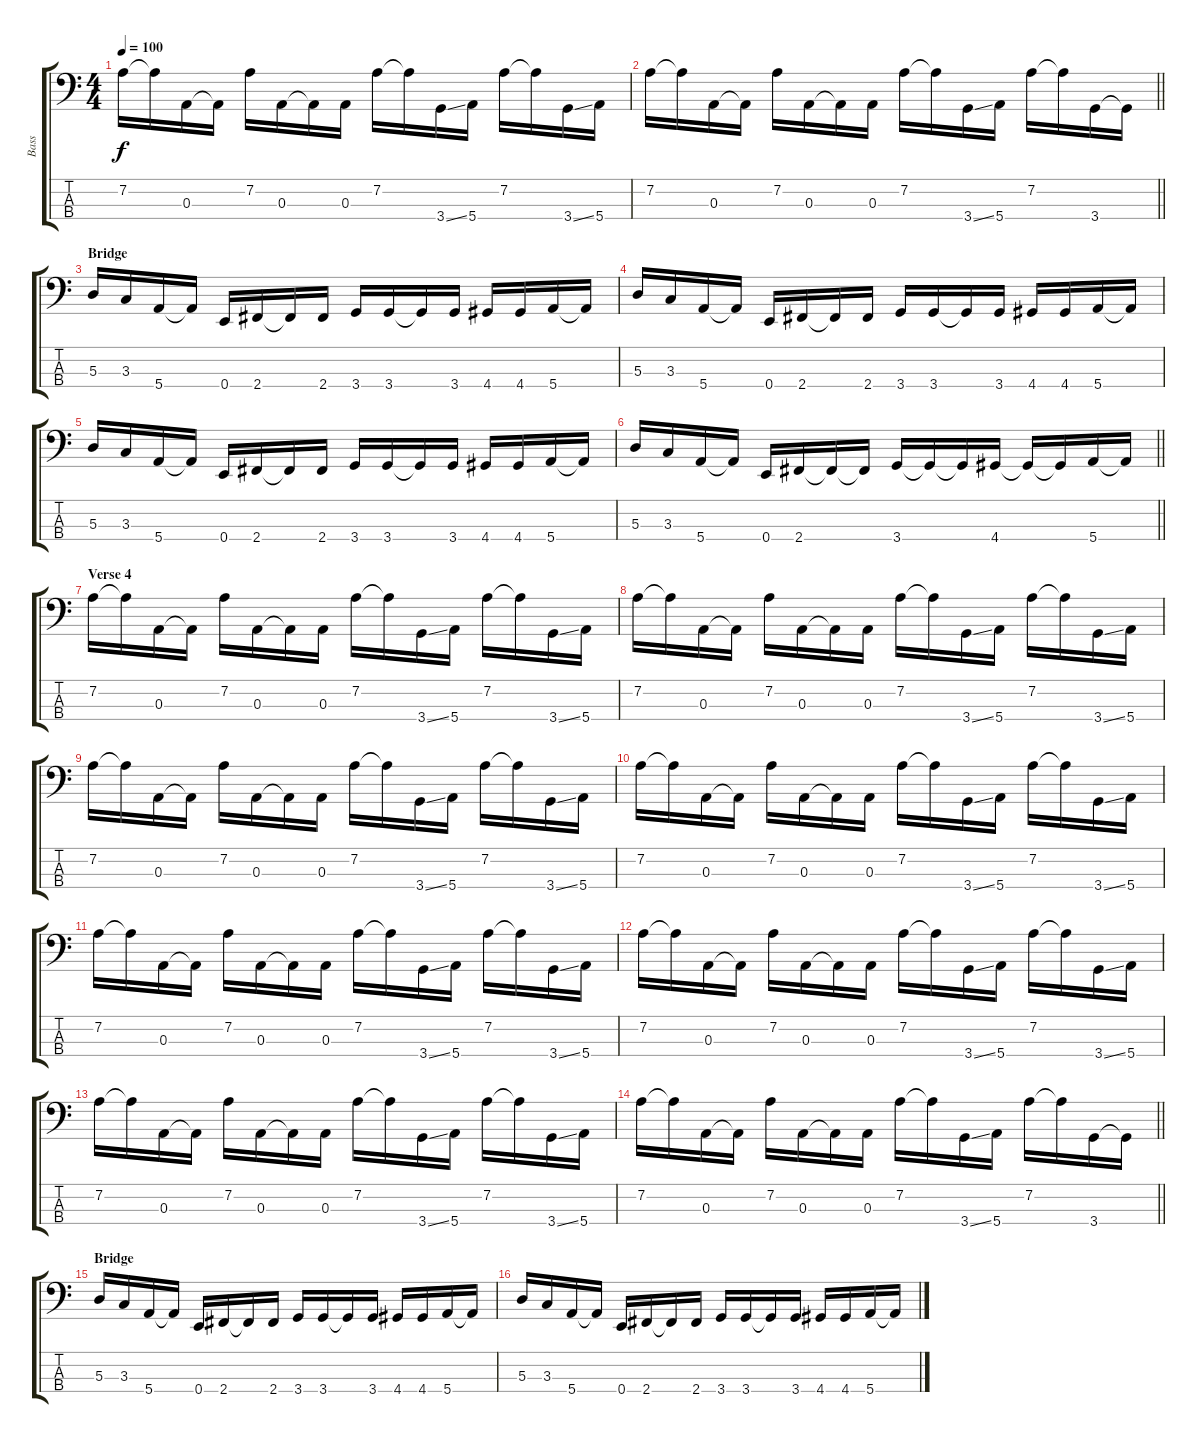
\track ("Bass" "Bass") {instrument electricbassfinger}
\staff {score tabs}
\tuning (A2 D2 A1 E1) {hide}
\ts (4 4)
\tempo 100
\clef f4
\ks c
7.2.16{dy f} 7.2{t}.16 0.3.16 0.3{t}.16 7.2.16 0.3.16 0.3{t}.16 0.3.16 7.2.16 7.2{t}.16 3.4{ss}.16 5.4.16 7.2.16 7.2{t}.16 3.4{ss}.16 5.4.16 |
\barLineRight lightlight
7.2.16 7.2{t}.16 0.3.16 0.3{t}.16 7.2.16 0.3.16 0.3{t}.16 0.3.16 7.2.16 7.2{t}.16 3.4{ss}.16 5.4.16 7.2.16 7.2{t}.16 3.4.16 3.4{t}.16 |
\section ("" "Bridge")
5.3.16 3.3.16 5.4.16 5.4{t}.16 0.4.16 2.4.16 2.4{t}.16 2.4.16 3.4.16 3.4.16 3.4{t}.16 3.4.16 4.4.16 4.4.16 5.4.16 5.4{t}.16 |
5.3.16 3.3.16 5.4.16 5.4{t}.16 0.4.16 2.4.16 2.4{t}.16 2.4.16 3.4.16 3.4.16 3.4{t}.16 3.4.16 4.4.16 4.4.16 5.4.16 5.4{t}.16 |
5.3.16 3.3.16 5.4.16 5.4{t}.16 0.4.16 2.4.16 2.4{t}.16 2.4.16 3.4.16 3.4.16 3.4{t}.16 3.4.16 4.4.16 4.4.16 5.4.16 5.4{t}.16 |
\barLineRight lightlight
5.3.16 3.3.16 5.4.16 5.4{t}.16 0.4.16 2.4.16 2.4{t}.16 2.4{t}.16 3.4.16 3.4{t}.16 3.4{t}.16 4.4.16 4.4{t}.16 4.4{t}.16 5.4.16 5.4{t}.16 |
\section ("" "Verse 4")
7.2.16 7.2{t}.16 0.3.16 0.3{t}.16 7.2.16 0.3.16 0.3{t}.16 0.3.16 7.2.16 7.2{t}.16 3.4{ss}.16 5.4.16 7.2.16 7.2{t}.16 3.4{ss}.16 5.4.16 |
7.2.16 7.2{t}.16 0.3.16 0.3{t}.16 7.2.16 0.3.16 0.3{t}.16 0.3.16 7.2.16 7.2{t}.16 3.4{ss}.16 5.4.16 7.2.16 7.2{t}.16 3.4{ss}.16 5.4.16 |
7.2.16 7.2{t}.16 0.3.16 0.3{t}.16 7.2.16 0.3.16 0.3{t}.16 0.3.16 7.2.16 7.2{t}.16 3.4{ss}.16 5.4.16 7.2.16 7.2{t}.16 3.4{ss}.16 5.4.16 |
7.2.16 7.2{t}.16 0.3.16 0.3{t}.16 7.2.16 0.3.16 0.3{t}.16 0.3.16 7.2.16 7.2{t}.16 3.4{ss}.16 5.4.16 7.2.16 7.2{t}.16 3.4{ss}.16 5.4.16 |
7.2.16 7.2{t}.16 0.3.16 0.3{t}.16 7.2.16 0.3.16 0.3{t}.16 0.3.16 7.2.16 7.2{t}.16 3.4{ss}.16 5.4.16 7.2.16 7.2{t}.16 3.4{ss}.16 5.4.16 |
7.2.16 7.2{t}.16 0.3.16 0.3{t}.16 7.2.16 0.3.16 0.3{t}.16 0.3.16 7.2.16 7.2{t}.16 3.4{ss}.16 5.4.16 7.2.16 7.2{t}.16 3.4{ss}.16 5.4.16 |
7.2.16 7.2{t}.16 0.3.16 0.3{t}.16 7.2.16 0.3.16 0.3{t}.16 0.3.16 7.2.16 7.2{t}.16 3.4{ss}.16 5.4.16 7.2.16 7.2{t}.16 3.4{ss}.16 5.4.16 |
\barLineRight lightlight
7.2.16 7.2{t}.16 0.3.16 0.3{t}.16 7.2.16 0.3.16 0.3{t}.16 0.3.16 7.2.16 7.2{t}.16 3.4{ss}.16 5.4.16 7.2.16 7.2{t}.16 3.4.16 3.4{t}.16 |
\section ("" "Bridge")
5.3.16 3.3.16 5.4.16 5.4{t}.16 0.4.16 2.4.16 2.4{t}.16 2.4.16 3.4.16 3.4.16 3.4{t}.16 3.4.16 4.4.16 4.4.16 5.4.16 5.4{t}.16 |
5.3.16 3.3.16 5.4.16 5.4{t}.16 0.4.16 2.4.16 2.4{t}.16 2.4.16 3.4.16 3.4.16 3.4{t}.16 3.4.16 4.4.16 4.4.16 5.4.16 5.4{t}.16
